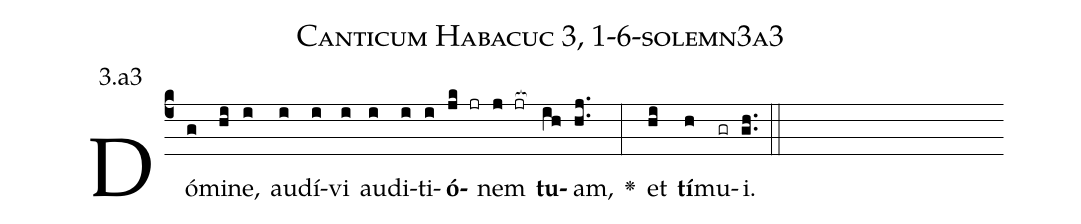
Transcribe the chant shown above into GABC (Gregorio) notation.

name: Canticum Habacuc 3, 1-6-solemn3a3;
annotation: 3.a3;
%%
(c4)Dó(g)mi(hi)ne,(i) au(i)dí(i)vi(i) au(i)di(i)ti(i)<b>ó</b>(jk jr)nem(j jr[ocb:1{]) <b>tu</b>(ih[ocb:0}])am,(hj..) <v>\greheightstar</v>(:) et(hi) <b>tí</b>(h)mu(gr)i.(gh..) (::)


%E(i) u(i) o(ji) u(hi) a(h) e.(gh..) (::)
